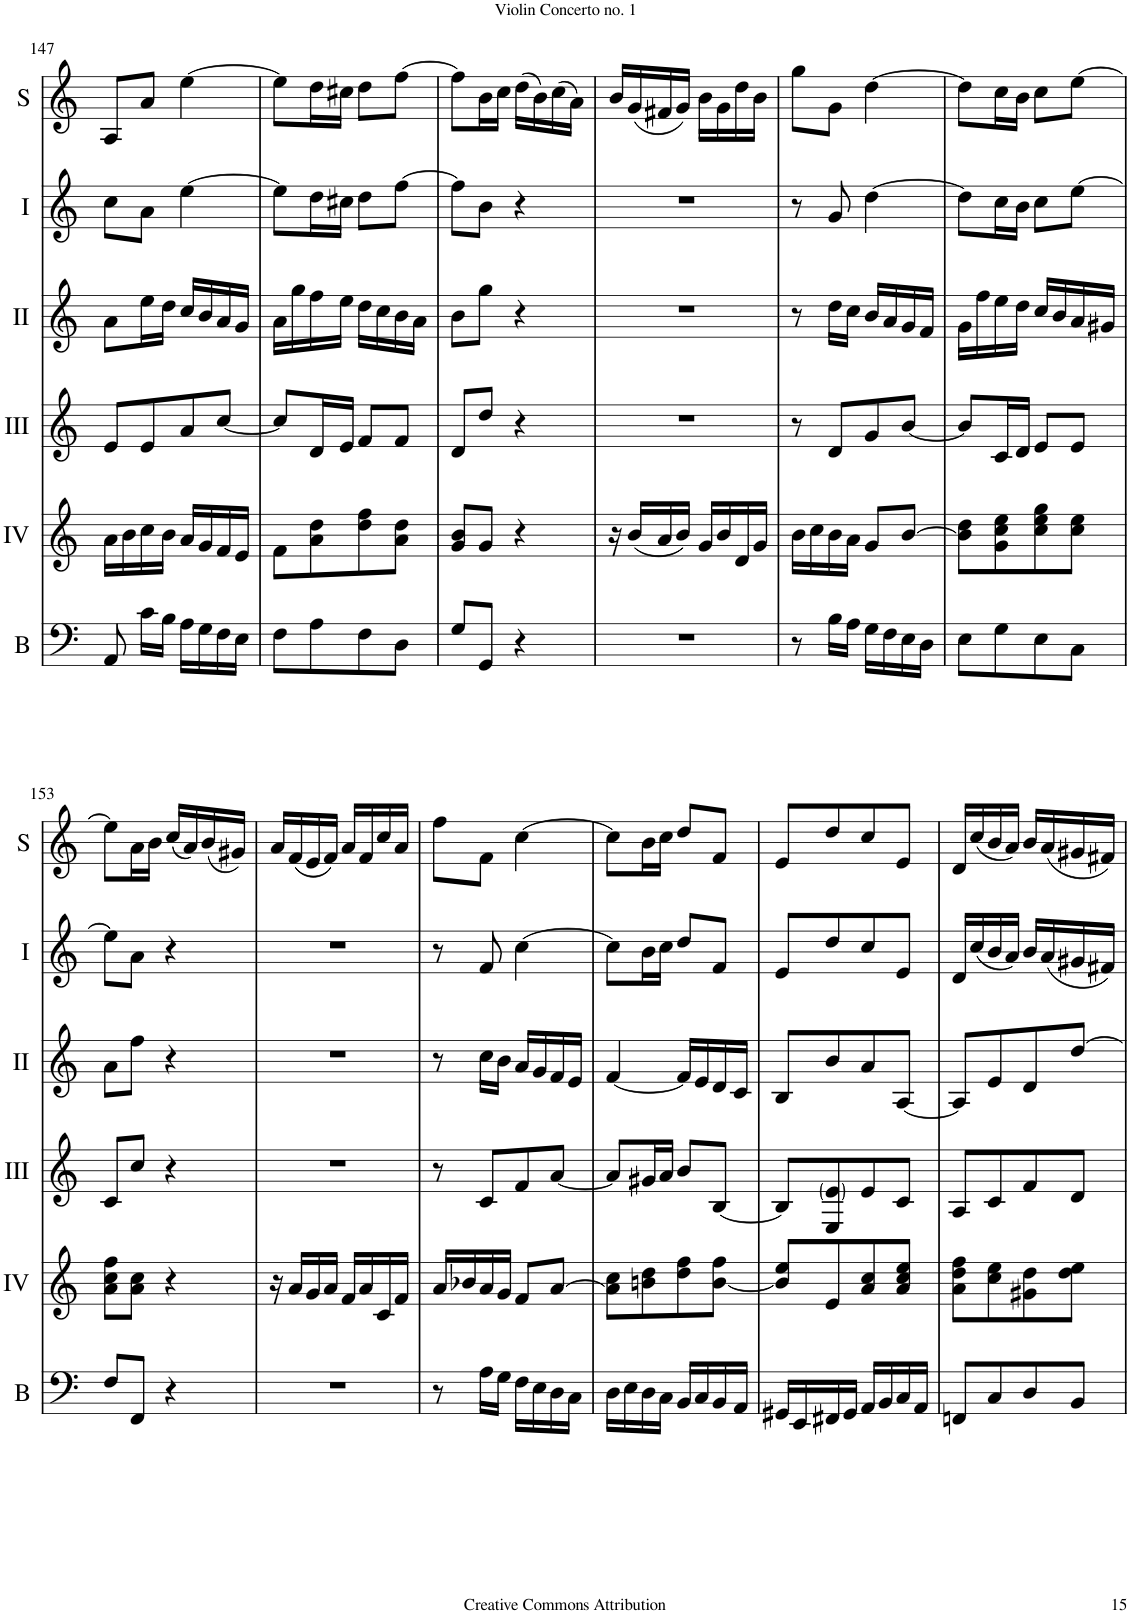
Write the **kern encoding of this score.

**kern	**kern	**kern	**kern	**kern	**kern
*part6	*part5	*part4	*part3	*part2	*part1
*staff6	*staff5	*staff4	*staff3	*staff2	*staff1
*I"Bass	*I"Acc. 4	*I"Acc. 3	*I"Acc. 2	*I"Acc. 1	*I"Solo
*I'B	*	*	*	*	*I'S
!!LO:PB:g=z
*clefF4	*clefG2	*clefG2	*clefG2	*clefG2	*clefG2
*Trd7c12	*Trd7c12	*	*	*	*
*k[]	*k[]	*k[]	*k[]	*k[]	*k[]
*M2/4	*M2/4	*M2/4	*M2/4	*M2/4	*M2/4
=147	=147	=147	=147	=147	=147
8AA/	16a\LL	8e/L	8a\L	8cc\L	8A/L
.	16b\	.	.	.	.
16c\LL	16cc\	8e/	16ee\L	8a\J	8a/J
16B\JJ	16b\JJ	.	16dd\JJ	.	.
16A\LL	16a/LL	8a/	16cc/LL	[4ee\	[4ee\
16G\	16g/	.	16b/	.	.
16F\	16f/	[8cc/J	16a/	.	.
16E\JJ	16e/JJ	.	16g/JJ	.	.
=148	=148	=148	=148	=148	=148
8F\L	8f\L	8cc/L]	16a\LL	8ee\L]	8ee\L]
.	.	.	16gg\	.	.
8A\	8a\ 8dd\	16d/L	16ff\	16dd\L	16dd\L
.	.	16e/JJ	16ee\JJ	16cc#X\JJ	16cc#X\JJ
8F\	8dd\ 8ff\	8f/L	16dd\LL	8dd\L	8dd\L
.	.	.	16cc\	.	.
8D\J	8a\ 8dd\J	8f/J	16b\	[8ff\J	[8ff\J
.	.	.	16a\JJ	.	.
=149	=149	=149	=149	=149	=149
8G/L	8g/ 8b/L	8d/L	8b\L	8ff\L]	8ff\L]
8GG/J	8g/J	8dd/J	8gg\J	8b\J	16b\L
.	.	.	.	.	16cc\JJ
4r	4r	4r	4r	4r	(16dd\LL
.	.	.	.	.	16b\)
.	.	.	.	.	(16cc\
.	.	.	.	.	16a\JJ)
=150	=150	=150	=150	=150	=150
2r	16r	2r	2r	2r	16b/LL
.	(16b/LL	.	.	.	(16g/
.	16a/	.	.	.	16f#X/
.	16b/JJ)	.	.	.	16g/JJ)
.	16g/LL	.	.	.	16b\LL
.	16b/	.	.	.	16g\
.	16d/	.	.	.	16dd\
.	16g/JJ	.	.	.	16b\JJ
=151	=151	=151	=151	=151	=151
8r	16b\LL	8r	8r	8r	8gg\L
.	16cc\	.	.	.	.
16B\LL	16b\	8d/L	16dd\LL	8g/	8g\J
16A\JJ	16a\JJ	.	16cc\JJ	.	.
16G\LL	8g/L	8g/	16b/LL	[4dd\	[4dd\
16F\	.	.	16a/	.	.
16E\	[8b/J	[8b/J	16g/	.	.
16D\JJ	.	.	16f/JJ	.	.
=152	=152	=152	=152	=152	=152
8E\L	8b\] 8dd\L	8b/L]	16g\LL	8dd\L]	8dd\L]
.	.	.	16ff\	.	.
8G\	8g\ 8cc\ 8ee\	16c/L	16ee\	16cc\L	16cc\L
.	.	16d/JJ	16dd\JJ	16b\JJ	16b\JJ
8E\	8cc\ 8ee\ 8gg\	8e/L	16cc/LL	8cc\L	8cc\L
.	.	.	16b/	.	.
8C\J	8cc\ 8ee\J	8e/J	16a/	[8ee\J	[8ee\J
.	.	.	16g#X/JJ	.	.
!!LO:LB:g=z
=153	=153	=153	=153	=153	=153
8F/L	8a\ 8cc\ 8ff\L	8c/L	8a\L	8ee\L]	8ee\L]
8FF/J	8a\ 8cc\J	8cc/J	8ff\J	8a\J	16a\L
.	.	.	.	.	16b\JJ
4r	4r	4r	4r	4r	(16cc/LL
.	.	.	.	.	16a/)
.	.	.	.	.	(16b/
.	.	.	.	.	16g#X/JJ)
=154	=154	=154	=154	=154	=154
2r	16r	2r	2r	2r	16a/LL
.	16a/LL	.	.	.	(16f/
.	16g/	.	.	.	16e/
.	16a/JJ	.	.	.	16f/JJ)
.	16f/LL	.	.	.	16a/LL
.	16a/	.	.	.	16f/
.	16c/	.	.	.	16cc/
.	16f/JJ	.	.	.	16a/JJ
=155	=155	=155	=155	=155	=155
8r	16a/LL	8r	8r	8r	8ff\L
.	16b-X/	.	.	.	.
16A\LL	16a/	8c/L	16cc\LL	8f/	8f\J
16G\JJ	16g/JJ	.	16b\JJ	.	.
16F\LL	8f/L	8f/	16a/LL	[4cc\	[4cc\
16E\	.	.	16g/	.	.
16D\	[8a/J	[8a/J	16f/	.	.
16C\JJ	.	.	16e/JJ	.	.
=156	=156	=156	=156	=156	=156
16D\LL	8a\] 8cc\L	8a/L]	[4f/	8cc\L]	8cc\L]
16E\	.	.	.	.	.
16D\	8bn\ 8dd\	16g#X/L	.	16b\L	16b\L
16C\JJ	.	16a/JJ	.	16cc\JJ	16cc\JJ
16BB/LL	8dd\ 8ff\	8b/L	16f/LL]	8dd/L	8dd/L
16C/	.	.	16e/	.	.
16BB/	[8b\ 8ff\J	[8B/J	16d/	8f/J	8f/J
16AA/JJ	.	.	16c/JJ	.	.
=157	=157	=157	=157	=157	=157
16GG#X/LL	8b/] 8ee/L	8B/L]	8B/L	8e/L	8e/L
16EE/	.	.	.	.	.
16FF#X/	8e/	8E/ 8e/	8b/	8dd/	8dd/
16GG#/JJ	.	.	.	.	.
16AA/LL	8a/ 8cc/	8e/	8a/	8cc/	8cc/
16BB/	.	.	.	.	.
16C/	8a/ 8cc/ 8ee/J	8c/J	[8A/J	8e/J	8e/J
16AA/JJ	.	.	.	.	.
=158	=158	=158	=158	=158	=158
8FFn/L	8a\ 8dd\ 8ff\L	8A/L	8A/L]	16d/LL	16d/LL
.	.	.	.	(16cc/	(16cc/
8C/	8cc\ 8ee\	8c/	8e/	16b/	16b/
.	.	.	.	16a/JJ)	16a/JJ)
8D/	8g#X\ 8dd\	8f/	8d/	16b/LL	16b/LL
.	.	.	.	(16a/	(16a/
8BB/J	8dd\ 8ee\J	8d/J	[8dd/J	16g#X/	16g#X/
.	.	.	.	16f#X/JJ)	16f#X/JJ)
=	=	=	=	=	=
*-	*-	*-	*-	*-	*-
